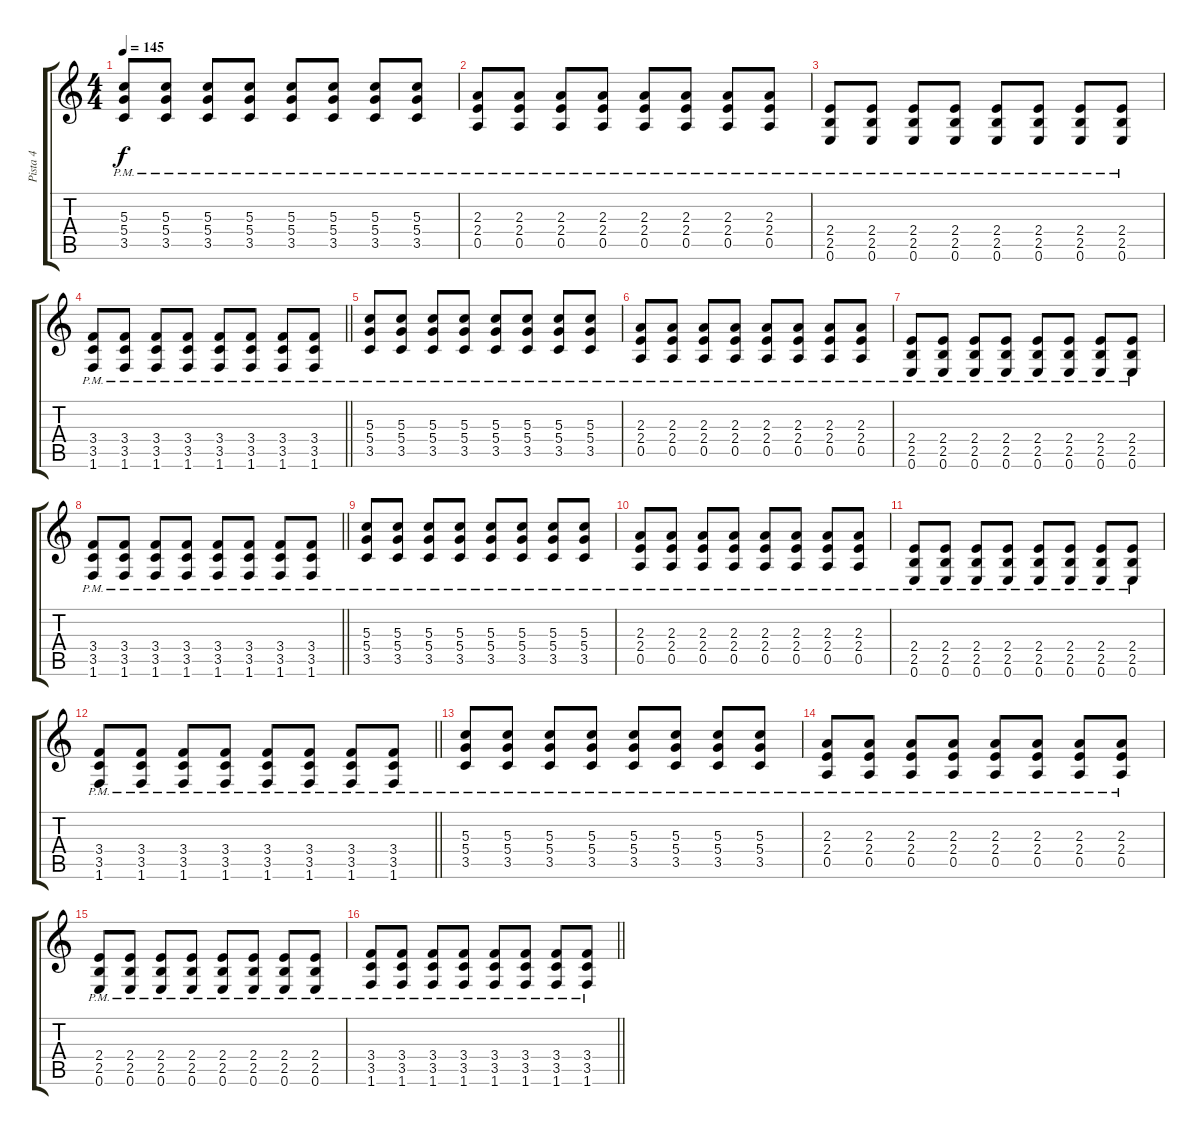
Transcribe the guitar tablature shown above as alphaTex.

\track ("Pista 4" "Pista 4") {instrument overdrivenguitar}
\staff {score tabs}
\tuning (E4 B3 G3 D3 A2 E2) {hide}
\ts (4 4)
\tempo 145
\clef g2
\ks c
(5.3{pm} 5.4{pm} 3.5{pm}).8{dy f} (5.3{pm} 5.4{pm} 3.5{pm}).8 (5.3{pm} 5.4{pm} 3.5{pm}).8 (5.3{pm} 5.4{pm} 3.5{pm}).8 (5.3{pm} 5.4{pm} 3.5{pm}).8 (5.3{pm} 5.4{pm} 3.5{pm}).8 (5.3{pm} 5.4{pm} 3.5{pm}).8 (5.3{pm} 5.4{pm} 3.5{pm}).8 |
(2.3{pm} 2.4{pm} 0.5{pm}).8 (2.3{pm} 2.4{pm} 0.5{pm}).8 (2.3{pm} 2.4{pm} 0.5{pm}).8 (2.3{pm} 2.4{pm} 0.5{pm}).8 (2.3{pm} 2.4{pm} 0.5{pm}).8 (2.3{pm} 2.4{pm} 0.5{pm}).8 (2.3{pm} 2.4{pm} 0.5{pm}).8 (2.3{pm} 2.4{pm} 0.5{pm}).8 |
(2.4{pm} 2.5{pm} 0.6{pm}).8 (2.4{pm} 2.5{pm} 0.6{pm}).8 (2.4{pm} 2.5{pm} 0.6{pm}).8 (2.4{pm} 2.5{pm} 0.6{pm}).8 (2.4{pm} 2.5{pm} 0.6{pm}).8 (2.4{pm} 2.5{pm} 0.6{pm}).8 (2.4{pm} 2.5{pm} 0.6{pm}).8 (2.4{pm} 2.5{pm} 0.6{pm}).8 |
\barLineRight lightlight
(3.4{pm} 3.5{pm} 1.6{pm}).8 (3.4{pm} 3.5{pm} 1.6{pm}).8 (3.4{pm} 3.5{pm} 1.6{pm}).8 (3.4{pm} 3.5{pm} 1.6{pm}).8 (3.4{pm} 3.5{pm} 1.6{pm}).8 (3.4{pm} 3.5{pm} 1.6{pm}).8 (3.4{pm} 3.5{pm} 1.6{pm}).8 (3.4{pm} 3.5{pm} 1.6{pm}).8 |
(5.3{pm} 5.4{pm} 3.5{pm}).8 (5.3{pm} 5.4{pm} 3.5{pm}).8 (5.3{pm} 5.4{pm} 3.5{pm}).8 (5.3{pm} 5.4{pm} 3.5{pm}).8 (5.3{pm} 5.4{pm} 3.5{pm}).8 (5.3{pm} 5.4{pm} 3.5{pm}).8 (5.3{pm} 5.4{pm} 3.5{pm}).8 (5.3{pm} 5.4{pm} 3.5{pm}).8 |
(2.3{pm} 2.4{pm} 0.5{pm}).8 (2.3{pm} 2.4{pm} 0.5{pm}).8 (2.3{pm} 2.4{pm} 0.5{pm}).8 (2.3{pm} 2.4{pm} 0.5{pm}).8 (2.3{pm} 2.4{pm} 0.5{pm}).8 (2.3{pm} 2.4{pm} 0.5{pm}).8 (2.3{pm} 2.4{pm} 0.5{pm}).8 (2.3{pm} 2.4{pm} 0.5{pm}).8 |
(2.4{pm} 2.5{pm} 0.6{pm}).8 (2.4{pm} 2.5{pm} 0.6{pm}).8 (2.4{pm} 2.5{pm} 0.6{pm}).8 (2.4{pm} 2.5{pm} 0.6{pm}).8 (2.4{pm} 2.5{pm} 0.6{pm}).8 (2.4{pm} 2.5{pm} 0.6{pm}).8 (2.4{pm} 2.5{pm} 0.6{pm}).8 (2.4{pm} 2.5{pm} 0.6{pm}).8 |
\barLineRight lightlight
(3.4{pm} 3.5{pm} 1.6{pm}).8 (3.4{pm} 3.5{pm} 1.6{pm}).8 (3.4{pm} 3.5{pm} 1.6{pm}).8 (3.4{pm} 3.5{pm} 1.6{pm}).8 (3.4{pm} 3.5{pm} 1.6{pm}).8 (3.4{pm} 3.5{pm} 1.6{pm}).8 (3.4{pm} 3.5{pm} 1.6{pm}).8 (3.4{pm} 3.5{pm} 1.6{pm}).8 |
(5.3{pm} 5.4{pm} 3.5{pm}).8 (5.3{pm} 5.4{pm} 3.5{pm}).8 (5.3{pm} 5.4{pm} 3.5{pm}).8 (5.3{pm} 5.4{pm} 3.5{pm}).8 (5.3{pm} 5.4{pm} 3.5{pm}).8 (5.3{pm} 5.4{pm} 3.5{pm}).8 (5.3{pm} 5.4{pm} 3.5{pm}).8 (5.3{pm} 5.4{pm} 3.5{pm}).8 |
(2.3{pm} 2.4{pm} 0.5{pm}).8 (2.3{pm} 2.4{pm} 0.5{pm}).8 (2.3{pm} 2.4{pm} 0.5{pm}).8 (2.3{pm} 2.4{pm} 0.5{pm}).8 (2.3{pm} 2.4{pm} 0.5{pm}).8 (2.3{pm} 2.4{pm} 0.5{pm}).8 (2.3{pm} 2.4{pm} 0.5{pm}).8 (2.3{pm} 2.4{pm} 0.5{pm}).8 |
(2.4{pm} 2.5{pm} 0.6{pm}).8 (2.4{pm} 2.5{pm} 0.6{pm}).8 (2.4{pm} 2.5{pm} 0.6{pm}).8 (2.4{pm} 2.5{pm} 0.6{pm}).8 (2.4{pm} 2.5{pm} 0.6{pm}).8 (2.4{pm} 2.5{pm} 0.6{pm}).8 (2.4{pm} 2.5{pm} 0.6{pm}).8 (2.4{pm} 2.5{pm} 0.6{pm}).8 |
\barLineRight lightlight
(3.4{pm} 3.5{pm} 1.6{pm}).8 (3.4{pm} 3.5{pm} 1.6{pm}).8 (3.4{pm} 3.5{pm} 1.6{pm}).8 (3.4{pm} 3.5{pm} 1.6{pm}).8 (3.4{pm} 3.5{pm} 1.6{pm}).8 (3.4{pm} 3.5{pm} 1.6{pm}).8 (3.4{pm} 3.5{pm} 1.6{pm}).8 (3.4{pm} 3.5{pm} 1.6{pm}).8 |
(5.3{pm} 5.4{pm} 3.5{pm}).8 (5.3{pm} 5.4{pm} 3.5{pm}).8 (5.3{pm} 5.4{pm} 3.5{pm}).8 (5.3{pm} 5.4{pm} 3.5{pm}).8 (5.3{pm} 5.4{pm} 3.5{pm}).8 (5.3{pm} 5.4{pm} 3.5{pm}).8 (5.3{pm} 5.4{pm} 3.5{pm}).8 (5.3{pm} 5.4{pm} 3.5{pm}).8 |
(2.3{pm} 2.4{pm} 0.5{pm}).8 (2.3{pm} 2.4{pm} 0.5{pm}).8 (2.3{pm} 2.4{pm} 0.5{pm}).8 (2.3{pm} 2.4{pm} 0.5{pm}).8 (2.3{pm} 2.4{pm} 0.5{pm}).8 (2.3{pm} 2.4{pm} 0.5{pm}).8 (2.3{pm} 2.4{pm} 0.5{pm}).8 (2.3{pm} 2.4{pm} 0.5{pm}).8 |
(2.4{pm} 2.5{pm} 0.6{pm}).8 (2.4{pm} 2.5{pm} 0.6{pm}).8 (2.4{pm} 2.5{pm} 0.6{pm}).8 (2.4{pm} 2.5{pm} 0.6{pm}).8 (2.4{pm} 2.5{pm} 0.6{pm}).8 (2.4{pm} 2.5{pm} 0.6{pm}).8 (2.4{pm} 2.5{pm} 0.6{pm}).8 (2.4{pm} 2.5{pm} 0.6{pm}).8 |
\barLineRight lightlight
(3.4{pm} 3.5{pm} 1.6{pm}).8 (3.4{pm} 3.5{pm} 1.6{pm}).8 (3.4{pm} 3.5{pm} 1.6{pm}).8 (3.4{pm} 3.5{pm} 1.6{pm}).8 (3.4{pm} 3.5{pm} 1.6{pm}).8 (3.4{pm} 3.5{pm} 1.6{pm}).8 (3.4{pm} 3.5{pm} 1.6{pm}).8 (3.4{pm} 3.5{pm} 1.6{pm}).8
